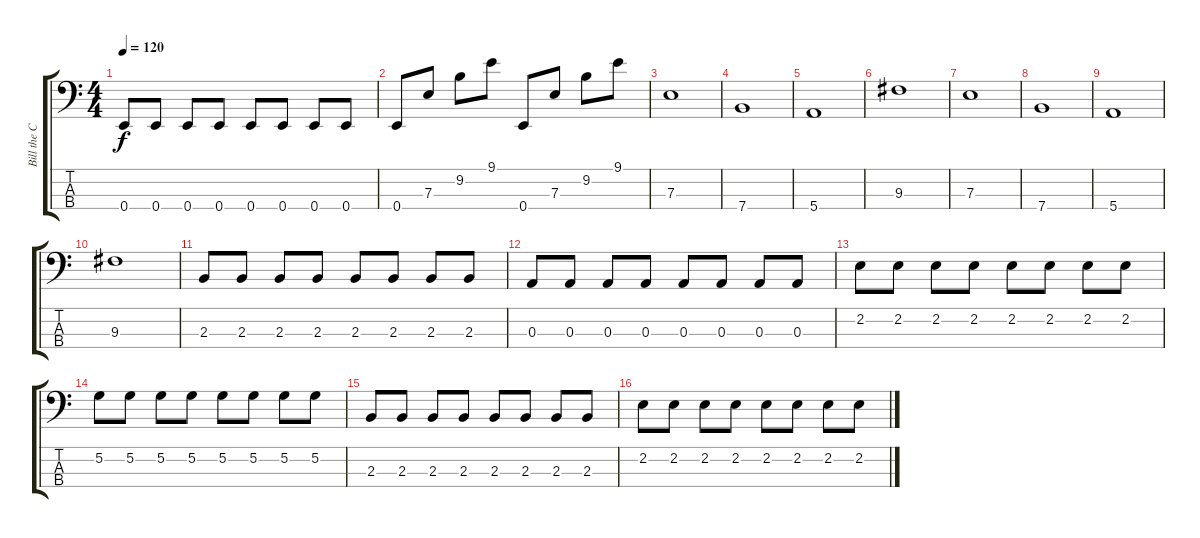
\track ("Bill the CM" "Bill the C") {instrument electricbassfinger}
\staff {score tabs}
\tuning (G2 D2 A1 E1) {hide}
\ts (4 4)
\tempo 120
\clef f4
\ks c
0.4.8{dy f} 0.4.8 0.4.8 0.4.8 0.4.8 0.4.8 0.4.8 0.4.8 |
0.4.8 7.3.8 9.2.8 9.1.8 0.4.8 7.3.8 9.2.8 9.1.8 |
7.3.1 |
7.4.1 |
5.4.1 |
9.3.1 |
7.3.1 |
7.4.1 |
5.4.1 |
9.3.1 |
2.3.8 2.3.8 2.3.8 2.3.8 2.3.8 2.3.8 2.3.8 2.3.8 |
0.3.8 0.3.8 0.3.8 0.3.8 0.3.8 0.3.8 0.3.8 0.3.8 |
2.2.8 2.2.8 2.2.8 2.2.8 2.2.8 2.2.8 2.2.8 2.2.8 |
5.2.8 5.2.8 5.2.8 5.2.8 5.2.8 5.2.8 5.2.8 5.2.8 |
2.3.8 2.3.8 2.3.8 2.3.8 2.3.8 2.3.8 2.3.8 2.3.8 |
2.2.8 2.2.8 2.2.8 2.2.8 2.2.8 2.2.8 2.2.8 2.2.8
